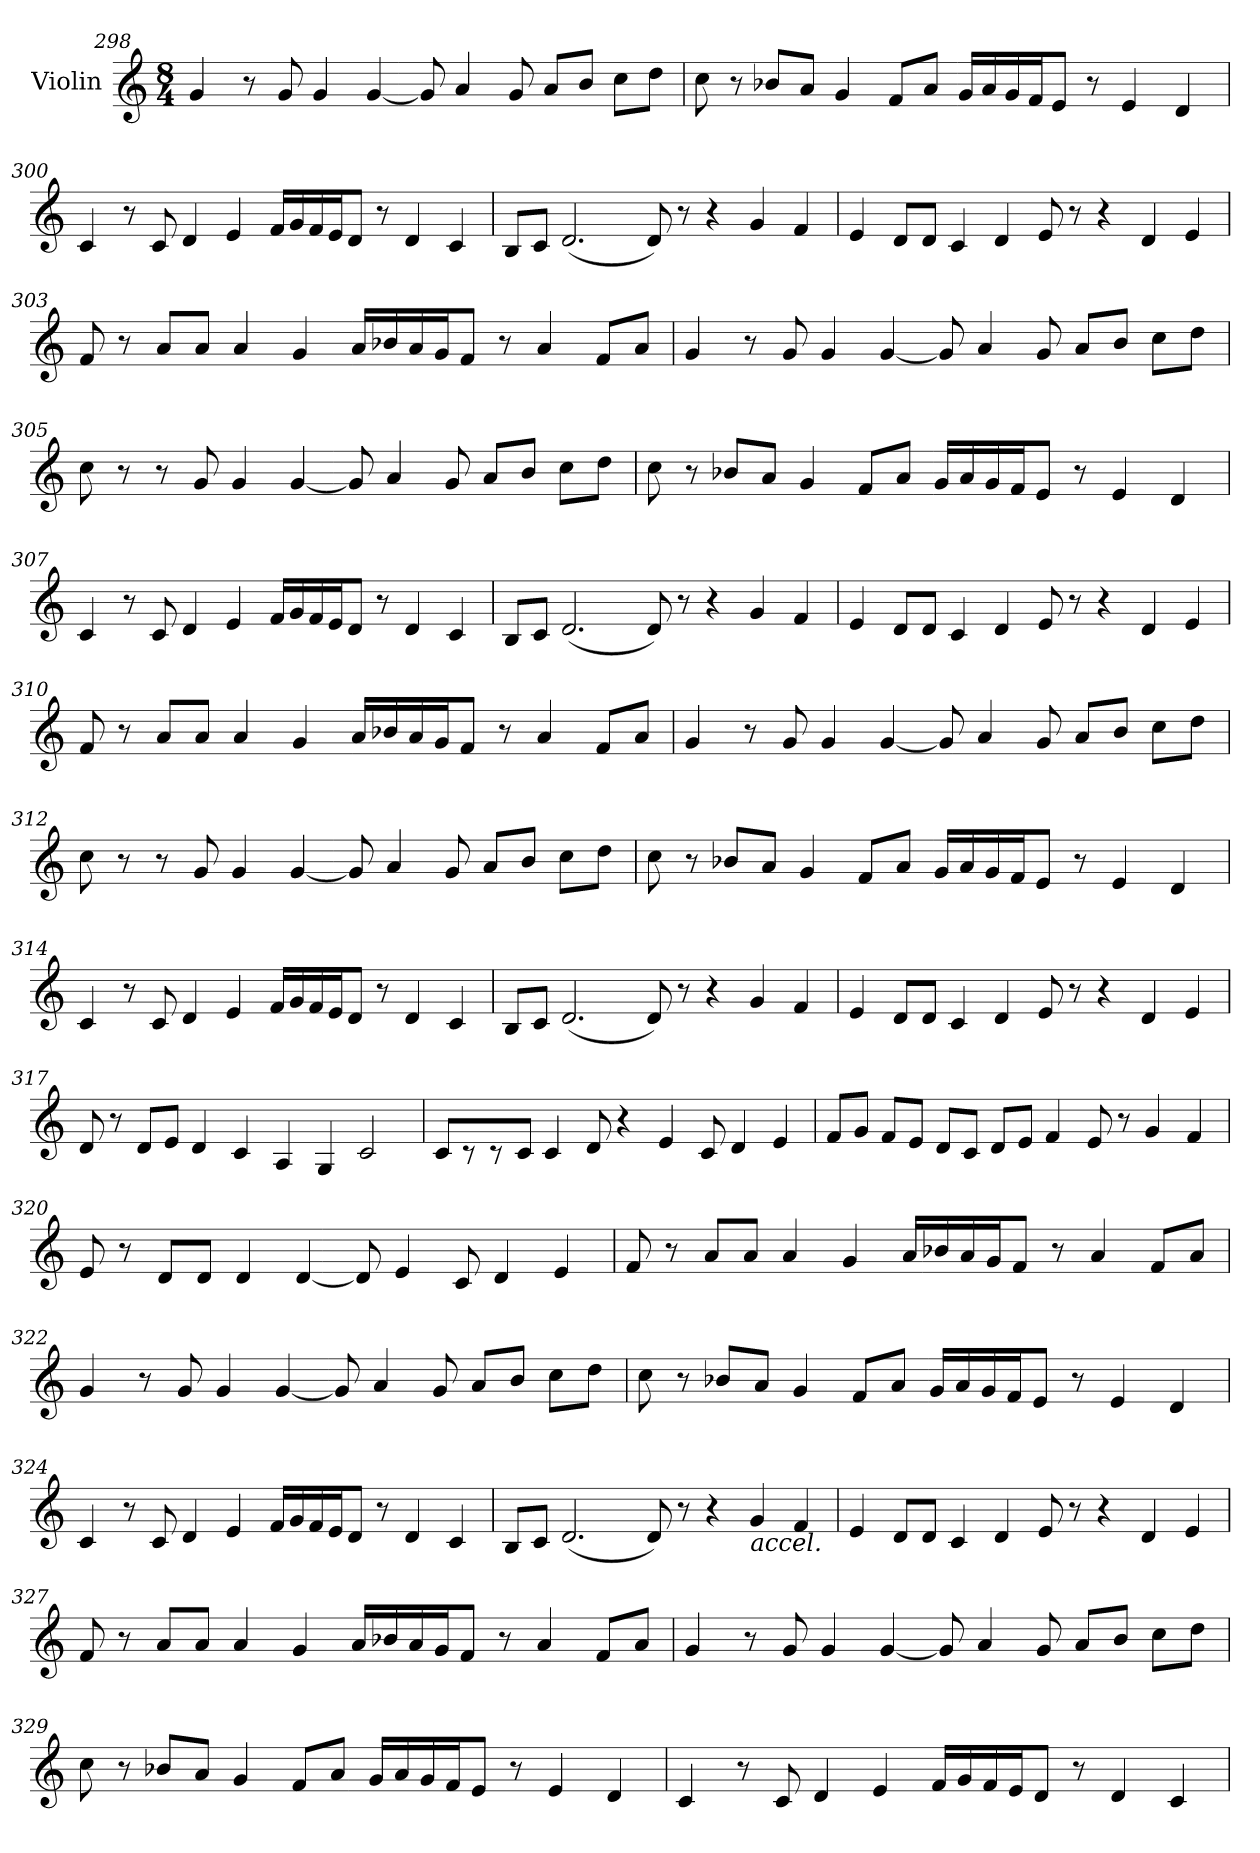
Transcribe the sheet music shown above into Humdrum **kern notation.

**kern
*part1
*staff1
*I"Violin
!!LO:LB:g=z
*clefG2
*k[]
*M8/4
=298
4g/
8r
8g/
4g/
[4g/
8g/]
4a/
8g/
8a/L
8b/J
8cc\L
8dd\J
=299
8cc\
8r
8b-X/L
8a/J
4g/
8f/L
8a/J
16g/LL
16a/
16g/
16f/J
8e/J
8r
4e/
4d/
!!LO:LB:g=z
=300
4c/
8r
8c/
4d/
4e/
16f/LL
16g/
16f/
16e/J
8d/J
8r
4d/
4c/
=301
8B/L
8c/J
(<2.d/
8d/)
8r
4r
4g/
4f/
!!LO:PB:g=z
=302
4e/
8d/L
8d/J
4c/
4d/
8e/
8r
4r
4d/
4e/
=303
8f/
8r
8a/L
8a/J
4a/
4g/
16a/LL
16b-X/
16a/
16g/J
8f/J
8r
4a/
8f/L
8a/J
!!LO:LB:g=z
=304
4g/
8r
8g/
4g/
[4g/
8g/]
4a/
8g/
8a/L
8b/J
8cc\L
8dd\J
=305
8cc\
8r
8r
8g/
4g/
[4g/
8g/]
4a/
8g/
8a/L
8b/J
8cc\L
8dd\J
!!LO:LB:g=z
=306
8cc\
8r
8b-X/L
8a/J
4g/
8f/L
8a/J
16g/LL
16a/
16g/
16f/J
8e/J
8r
4e/
4d/
=307
4c/
8r
8c/
4d/
4e/
16f/LL
16g/
16f/
16e/J
8d/J
8r
4d/
4c/
!!LO:LB:g=z
=308
8B/L
8c/J
(<2.d/
8d/)
8r
4r
4g/
4f/
=309
4e/
8d/L
8d/J
4c/
4d/
8e/
8r
4r
4d/
4e/
!!LO:LB:g=z
=310
8f/
8r
8a/L
8a/J
4a/
4g/
16a/LL
16b-X/
16a/
16g/J
8f/J
8r
4a/
8f/L
8a/J
=311
4g/
8r
8g/
4g/
[4g/
8g/]
4a/
8g/
8a/L
8b/J
8cc\L
8dd\J
!!LO:LB:g=z
=312
8cc\
8r
8r
8g/
4g/
[4g/
8g/]
4a/
8g/
8a/L
8b/J
8cc\L
8dd\J
=313
8cc\
8r
8b-X/L
8a/J
4g/
8f/L
8a/J
16g/LL
16a/
16g/
16f/J
8e/J
8r
4e/
4d/
!!LO:LB:g=z
=314
4c/
8r
8c/
4d/
4e/
16f/LL
16g/
16f/
16e/J
8d/J
8r
4d/
4c/
=315
8B/L
8c/J
(<2.d/
8d/)
8r
4r
4g/
4f/
!!LO:LB:g=z
=316
4e/
8d/L
8d/J
4c/
4d/
8e/
8r
4r
4d/
4e/
=317
8d/
8r
8d/L
8e/J
4d/
4c/
4A/
4G/
2c/
!!LO:PB:g=z
=318
8c/L
8r
8r
8c/J
4c/
8d/
4r
4e/
8c/
4d/
4e/
=319
8f/L
8g/J
8f/L
8e/J
8d/L
8c/J
8d/L
8e/J
4f/
8e/
8r
4g/
4f/
!!LO:LB:g=z
=320
8e/
8r
8d/L
8d/J
4d/
[4d/
8d/]
4e/
8c/
4d/
4e/
=321
8f/
8r
8a/L
8a/J
4a/
4g/
16a/LL
16b-X/
16a/
16g/J
8f/J
8r
4a/
8f/L
8a/J
!!LO:LB:g=z
=322
4g/
8r
8g/
4g/
[4g/
8g/]
4a/
8g/
8a/L
8b/J
8cc\L
8dd\J
=323
8cc\
8r
8b-X/L
8a/J
4g/
8f/L
8a/J
16g/LL
16a/
16g/
16f/J
8e/J
8r
4e/
4d/
!!LO:LB:g=z
=324
4c/
8r
8c/
4d/
4e/
16f/LL
16g/
16f/
16e/J
8d/J
8r
4d/
4c/
=325
8B/L
8c/J
(<2.d/
8d/)
8r
4r
!LO:TX:b:i:t=accel.
4g/
4f/
!!LO:LB:g=z
=326
4e/
8d/L
8d/J
4c/
4d/
8e/
8r
4r
4d/
4e/
=327
8f/
8r
8a/L
8a/J
4a/
4g/
16a/LL
16b-X/
16a/
16g/J
8f/J
8r
4a/
8f/L
8a/J
!!LO:LB:g=z
=328
4g/
8r
8g/
4g/
[4g/
8g/]
4a/
8g/
8a/L
8b/J
8cc\L
8dd\J
=329
8cc\
8r
8b-X/L
8a/J
4g/
8f/L
8a/J
16g/LL
16a/
16g/
16f/J
8e/J
8r
4e/
4d/
!!LO:LB:g=z
=330
4c/
8r
8c/
4d/
4e/
16f/LL
16g/
16f/
16e/J
8d/J
8r
4d/
4c/
=
*-
